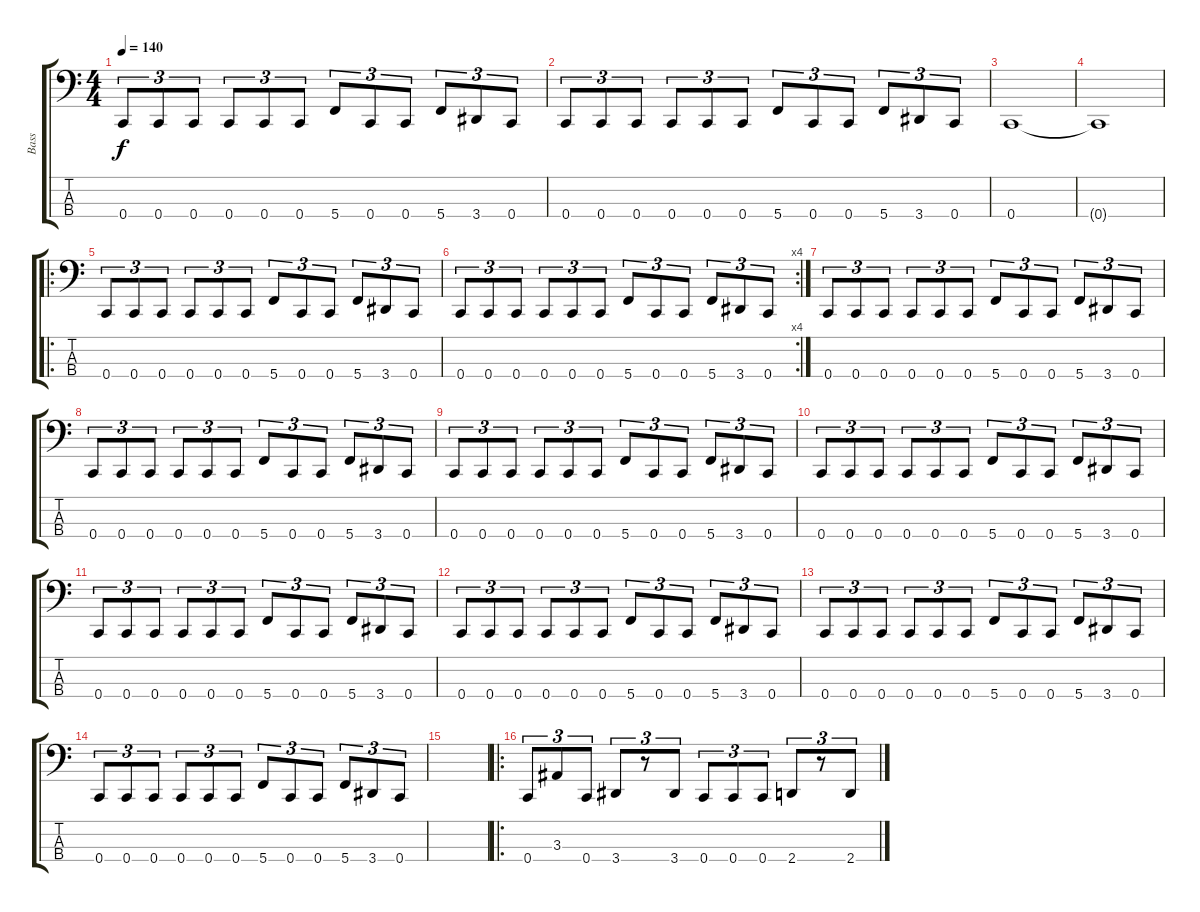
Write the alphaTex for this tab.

\track ("Bass" "Bass") {instrument slapbass1}
\staff {score tabs}
\tuning (F2 C2 G1 C1) {hide}
\ts (4 4)
\tempo 140
\clef f4
\ks c
0.4.8{tu (3 2) dy f} 0.4.8{tu (3 2)} 0.4.8{tu (3 2)} 0.4.8{tu (3 2)} 0.4.8{tu (3 2)} 0.4.8{tu (3 2)} 5.4.8{tu (3 2)} 0.4.8{tu (3 2)} 0.4.8{tu (3 2)} 5.4.8{tu (3 2)} 3.4.8{tu (3 2)} 0.4.8{tu (3 2)} |
0.4.8{tu (3 2)} 0.4.8{tu (3 2)} 0.4.8{tu (3 2)} 0.4.8{tu (3 2)} 0.4.8{tu (3 2)} 0.4.8{tu (3 2)} 5.4.8{tu (3 2)} 0.4.8{tu (3 2)} 0.4.8{tu (3 2)} 5.4.8{tu (3 2)} 3.4.8{tu (3 2)} 0.4.8{tu (3 2)} |
0.4.1 |
0.4{t}.1 |
\ro
0.4.8{tu (3 2)} 0.4.8{tu (3 2)} 0.4.8{tu (3 2)} 0.4.8{tu (3 2)} 0.4.8{tu (3 2)} 0.4.8{tu (3 2)} 5.4.8{tu (3 2)} 0.4.8{tu (3 2)} 0.4.8{tu (3 2)} 5.4.8{tu (3 2)} 3.4.8{tu (3 2)} 0.4.8{tu (3 2)} |
\rc 4
0.4.8{tu (3 2)} 0.4.8{tu (3 2)} 0.4.8{tu (3 2)} 0.4.8{tu (3 2)} 0.4.8{tu (3 2)} 0.4.8{tu (3 2)} 5.4.8{tu (3 2)} 0.4.8{tu (3 2)} 0.4.8{tu (3 2)} 5.4.8{tu (3 2)} 3.4.8{tu (3 2)} 0.4.8{tu (3 2)} |
0.4.8{tu (3 2)} 0.4.8{tu (3 2)} 0.4.8{tu (3 2)} 0.4.8{tu (3 2)} 0.4.8{tu (3 2)} 0.4.8{tu (3 2)} 5.4.8{tu (3 2)} 0.4.8{tu (3 2)} 0.4.8{tu (3 2)} 5.4.8{tu (3 2)} 3.4.8{tu (3 2)} 0.4.8{tu (3 2)} |
0.4.8{tu (3 2)} 0.4.8{tu (3 2)} 0.4.8{tu (3 2)} 0.4.8{tu (3 2)} 0.4.8{tu (3 2)} 0.4.8{tu (3 2)} 5.4.8{tu (3 2)} 0.4.8{tu (3 2)} 0.4.8{tu (3 2)} 5.4.8{tu (3 2)} 3.4.8{tu (3 2)} 0.4.8{tu (3 2)} |
0.4.8{tu (3 2)} 0.4.8{tu (3 2)} 0.4.8{tu (3 2)} 0.4.8{tu (3 2)} 0.4.8{tu (3 2)} 0.4.8{tu (3 2)} 5.4.8{tu (3 2)} 0.4.8{tu (3 2)} 0.4.8{tu (3 2)} 5.4.8{tu (3 2)} 3.4.8{tu (3 2)} 0.4.8{tu (3 2)} |
0.4.8{tu (3 2)} 0.4.8{tu (3 2)} 0.4.8{tu (3 2)} 0.4.8{tu (3 2)} 0.4.8{tu (3 2)} 0.4.8{tu (3 2)} 5.4.8{tu (3 2)} 0.4.8{tu (3 2)} 0.4.8{tu (3 2)} 5.4.8{tu (3 2)} 3.4.8{tu (3 2)} 0.4.8{tu (3 2)} |
0.4.8{tu (3 2)} 0.4.8{tu (3 2)} 0.4.8{tu (3 2)} 0.4.8{tu (3 2)} 0.4.8{tu (3 2)} 0.4.8{tu (3 2)} 5.4.8{tu (3 2)} 0.4.8{tu (3 2)} 0.4.8{tu (3 2)} 5.4.8{tu (3 2)} 3.4.8{tu (3 2)} 0.4.8{tu (3 2)} |
0.4.8{tu (3 2)} 0.4.8{tu (3 2)} 0.4.8{tu (3 2)} 0.4.8{tu (3 2)} 0.4.8{tu (3 2)} 0.4.8{tu (3 2)} 5.4.8{tu (3 2)} 0.4.8{tu (3 2)} 0.4.8{tu (3 2)} 5.4.8{tu (3 2)} 3.4.8{tu (3 2)} 0.4.8{tu (3 2)} |
0.4.8{tu (3 2)} 0.4.8{tu (3 2)} 0.4.8{tu (3 2)} 0.4.8{tu (3 2)} 0.4.8{tu (3 2)} 0.4.8{tu (3 2)} 5.4.8{tu (3 2)} 0.4.8{tu (3 2)} 0.4.8{tu (3 2)} 5.4.8{tu (3 2)} 3.4.8{tu (3 2)} 0.4.8{tu (3 2)} |
0.4.8{tu (3 2)} 0.4.8{tu (3 2)} 0.4.8{tu (3 2)} 0.4.8{tu (3 2)} 0.4.8{tu (3 2)} 0.4.8{tu (3 2)} 5.4.8{tu (3 2)} 0.4.8{tu (3 2)} 0.4.8{tu (3 2)} 5.4.8{tu (3 2)} 3.4.8{tu (3 2)} 0.4.8{tu (3 2)} |
|
\ro
0.4.8{tu (3 2)} 3.3.8{tu (3 2)} 0.4.8{tu (3 2)} 3.4.8{tu (3 2)} r.8{tu (3 2)} 3.4.8{tu (3 2)} 0.4.8{tu (3 2)} 0.4.8{tu (3 2)} 0.4.8{tu (3 2)} 2.4.8{tu (3 2)} r.8{tu (3 2)} 2.4.8{tu (3 2)}
